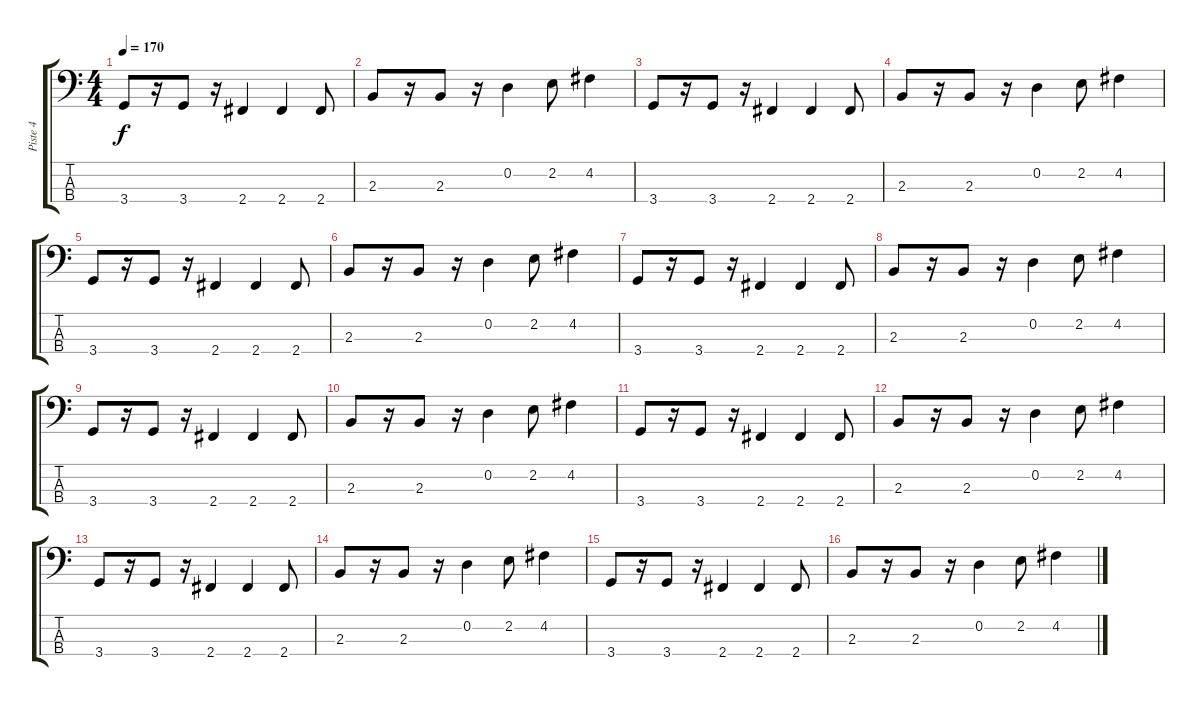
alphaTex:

\track ("Piste 4" "Piste 4") {instrument electricbassfinger}
\staff {score tabs}
\tuning (G2 D2 A1 E1) {hide}
\ts (4 4)
\tempo 170
\clef f4
\ks c
3.4.8{dy f} r.16 3.4.8 r.16 2.4.4 2.4.4 2.4.8 |
2.3.8 r.16 2.3.8 r.16 0.2.4 2.2.8 4.2.4 |
3.4.8 r.16 3.4.8 r.16 2.4.4 2.4.4 2.4.8 |
2.3.8 r.16 2.3.8 r.16 0.2.4 2.2.8 4.2.4 |
3.4.8 r.16 3.4.8 r.16 2.4.4 2.4.4 2.4.8 |
2.3.8 r.16 2.3.8 r.16 0.2.4 2.2.8 4.2.4 |
3.4.8 r.16 3.4.8 r.16 2.4.4 2.4.4 2.4.8 |
2.3.8 r.16 2.3.8 r.16 0.2.4 2.2.8 4.2.4 |
3.4.8 r.16 3.4.8 r.16 2.4.4 2.4.4 2.4.8 |
2.3.8 r.16 2.3.8 r.16 0.2.4 2.2.8 4.2.4 |
3.4.8 r.16 3.4.8 r.16 2.4.4 2.4.4 2.4.8 |
2.3.8 r.16 2.3.8 r.16 0.2.4 2.2.8 4.2.4 |
3.4.8 r.16 3.4.8 r.16 2.4.4 2.4.4 2.4.8 |
2.3.8 r.16 2.3.8 r.16 0.2.4 2.2.8 4.2.4 |
3.4.8 r.16 3.4.8 r.16 2.4.4 2.4.4 2.4.8 |
2.3.8 r.16 2.3.8 r.16 0.2.4 2.2.8 4.2.4
